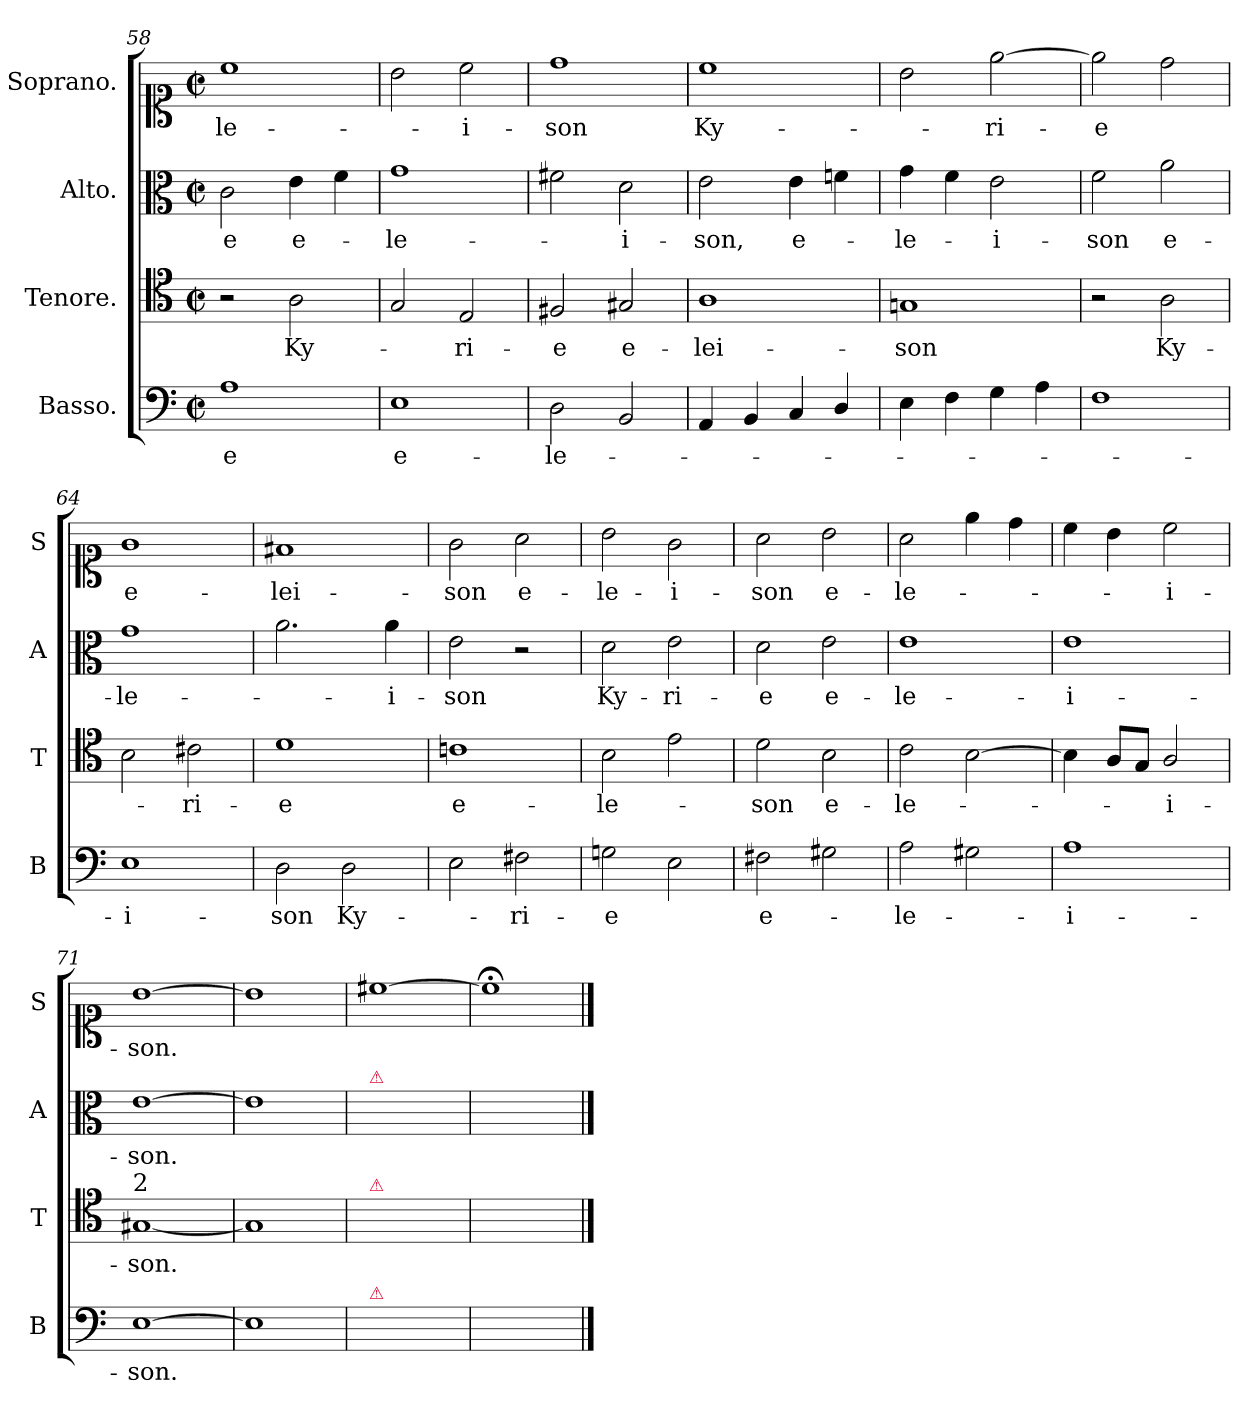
**kern	**text	**kern	**text	**kern	**text	**kern	**text
*part4	*part4	*part3	*part3	*part2	*part2	*part1	*part1
*staff4	*staff4	*staff3	*staff3	*staff2	*staff2	*staff1	*staff1
*I"Basso.	*	*I"Tenore.	*	*I"Alto.	*	*I"Soprano.	*
*I'B	*	*I'T	*	*I'A	*	*I'S	*
*clefF4	*	*clefC4	*	*clefC3	*	*clefC1	*
*k[]	*	*k[]	*	*k[]	*	*k[]	*
*M2/2	*	*M2/2	*	*M2/2	*	*M2/2	*
*met(c|)	*	*met(c|)	*	*met(c|)	*	*met(c|)	*
=58	=58	=58	=58	=58	=58	=58	=58
1A	-e	2r	.	2c\	-e	1cc	-le-
.	.	2A\	Ky-	4e\	e-	.	.
.	.	.	.	4f\	.	.	.
=59	=59	=59	=59	=59	=59	=59	=59
1E	e-	2G/	.	1g	-le-	2b\	.
.	.	2E/	-ri-	.	.	2cc\	-i-
=60	=60	=60	=60	=60	=60	=60	=60
2D\	-le-	2F#X/	-e	2f#X\	.	1dd	-son
2BB/	.	2G#X/	e-	2d\	-i-	.	.
=61	=61	=61	=61	=61	=61	=61	=61
4AA/	.	1A	-lei-	2e\	-son,	1cc	Ky-
4BB/	.	.	.	.	.	.	.
4C/	.	.	.	4e\	e-	.	.
4D/	.	.	.	4fn\	.	.	.
=62	=62	=62	=62	=62	=62	=62	=62
4E\	.	1Gn	-son	4g\	-le-	2b\	.
4F\	.	.	.	4f\	.	.	.
4G\	.	.	.	2e\	-i-	[2ee\	-ri-
4A\	.	.	.	.	.	.	.
=63	=63	=63	=63	=63	=63	=63	=63
1F	.	2r	.	2f\	-son	2ee\]	-e
.	.	2A\	Ky-	2a\	e-	2dd\	.
=64	=64	=64	=64	=64	=64	=64	=64
1E	-i-	2B\	.	1g	-le-	1g	e-
.	.	2c#X\	-ri-	.	.	.	.
=65	=65	=65	=65	=65	=65	=65	=65
2D\	-son	1d	-e	2.a\	.	1f#X	-lei-
2D\	Ky-	.	.	.	.	.	.
.	.	.	.	4a\	-i-	.	.
=66	=66	=66	=66	=66	=66	=66	=66
2E\	.	1cn	e-	2e\	-son	2g\	-son
2F#X\	-ri-	.	.	2r	.	2a\	e-
=67	=67	=67	=67	=67	=67	=67	=67
2Gn\	-e	2B\	-le-	2d\	Ky-	2b\	-le-
2E\	.	2e\	.	2e\	-ri-	2g\	-i-
=68	=68	=68	=68	=68	=68	=68	=68
2F#X\	e-	2d\	-son	2d\	-e	2a\	-son
2G#X\	.	2B\	e-	2e\	e-	2b\	e-
=69	=69	=69	=69	=69	=69	=69	=69
2A\	-le-	2c\	-le-	1e	-le-	2a\	-le-
2G#X\	.	[2B\	.	.	.	4ee\	.
.	.	.	.	.	.	4dd\	.
=70	=70	=70	=70	=70	=70	=70	=70
1A	-i-	4B\]	.	1e	-i-	4cc\	.
.	.	8A/L	.	.	.	4b\	.
.	.	8G/J	.	.	.	.	.
.	.	2A/	-i-	.	.	2cc\	-i-
=71	=71	=71	=71	=71	=71	=71	=71
!	!	!LO:TX:a:t=2	!	!	!	!	!
[1E	-son.	[1G#X	-son.	[1e	-son.	[1b	-son.
=72	=72	=72	=72	=72	=72	=72	=72
1E]	.	1G#]	.	1e]	.	1b]	.
=73	=73	=73	=73	=73	=73	=73	=73
!	!	!	!	!LO:TX:a:color=crimson:t=⚠	!	!	!
!	!	!LO:TX:a:color=crimson:t=⚠	!	!	!	!	!
!LO:TX:a:color=crimson:t=⚠	!	!	!	!	!	!	!
1ryy	.	1ryy	.	1ryy	.	[1cc#X	.
=74	=74	=74	=74	=74	=74	=74	=74
1ryy	.	1ryy	.	1ryy	.	1cc#;<]	.
==	==	==	==	==	==	==	==
*-	*-	*-	*-	*-	*-	*-	*-
